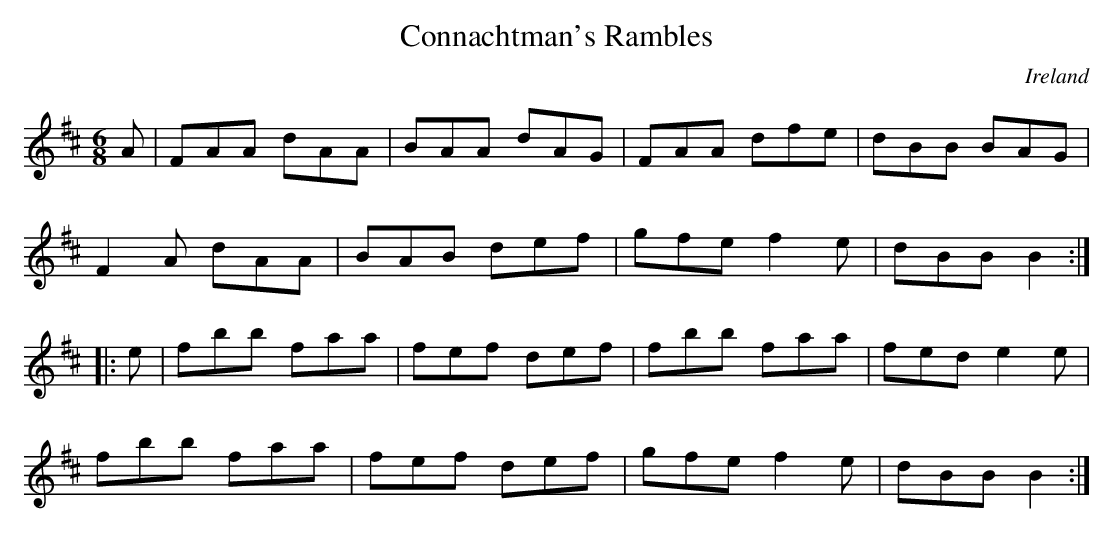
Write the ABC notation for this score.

X:1
T:Connachtman's Rambles
O:Ireland
M:6/8
K:Bm
A|\
FAA dAA|BAA dAG|FAA dfe|dBB BAG|
F2A dAA|BAB def|gfe f2e|dBB B2::
e|\
fbb faa|fef def|fbb faa|fed e2e|
fbb faa|fef def|gfe f2e|dBB B2:|
